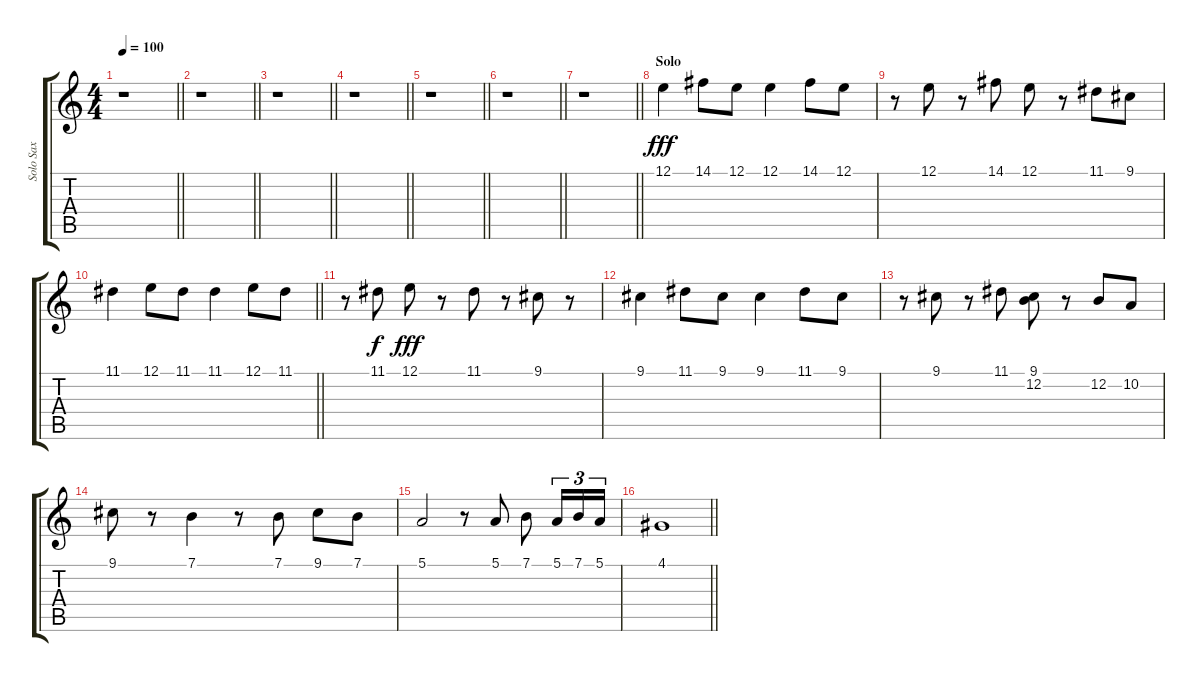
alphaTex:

\track ("Solo Sax" "Solo Sax") {instrument altosax}
\staff {score tabs}
\tuning (E4 B3 G3 D3 A2 E2) {hide}
\ts (4 4)
\tempo 100
\clef g2
\barLineRight lightlight
\ks c
r.1{dy fff} |
\barLineRight lightlight
r.1 |
\barLineRight lightlight
r.1 |
\barLineRight lightlight
r.1 |
\barLineRight lightlight
r.1 |
\barLineRight lightlight
r.1 |
\barLineRight lightlight
r.1 |
\section ("" "Solo")
12.1.4 14.1.8 12.1.8 12.1.4 14.1.8 12.1.8 |
r.8 12.1.8 r.8 14.1.8 12.1.8 r.8 11.1.8 9.1.8 |
\barLineRight lightlight
11.1.4 12.1.8 11.1.8 11.1.4 12.1.8 11.1.8 |
r.8 11.1.8{dy f} 12.1.8{dy fff} r.8 11.1.8 r.8 9.1.8 r.8 |
9.1.4 11.1.8 9.1.8 9.1.4 11.1.8 9.1.8 |
r.8 9.1.8 r.8 11.1.8 (9.1 12.2).8 r.8 12.2.8 10.2.8 |
9.1.8 r.8 7.1.4 r.8 7.1.8 9.1.8 7.1.8 |
5.1.2 r.8 5.1.8 7.1.8 5.1.16{tu (3 2)} 7.1.16{tu (3 2)} 5.1.16{tu (3 2)} |
\barLineRight lightlight
4.1.1
